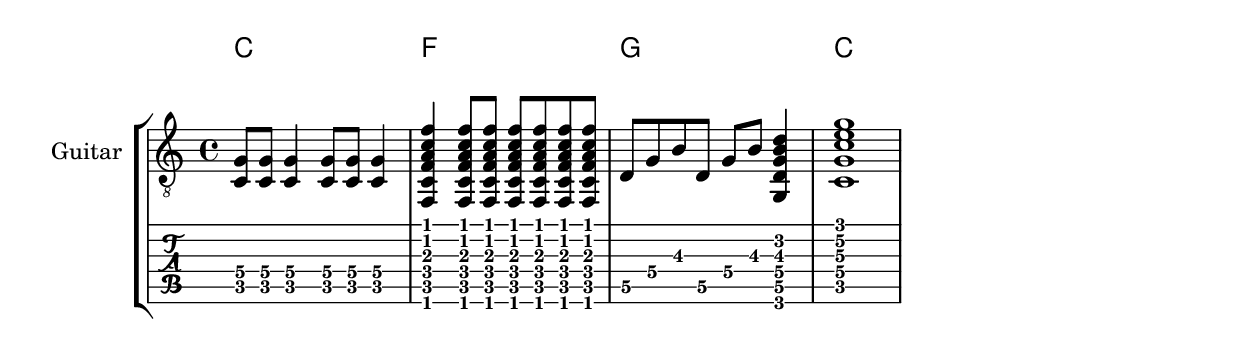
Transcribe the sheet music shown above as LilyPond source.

%%% 弾き語り用TAB譜のテンプレート2

\language "english"		% 言語設定(英語)
\include "predefined-guitar-fretboards.ly"
\version "2.18.2"

%%ヘッダー
\header {                       
}

%% ボーカル
vocal =  \relative c' {

}

%% 歌詞
lyric = \lyricmode {
　1 　1 　1 　1 
}

\storePredefinedDiagram #default-fret-table
                        \chordmode { c'' }
                        #guitar-tuning
                        #(offset-fret 2 (chord-shape 'bes guitar-tuning))
\storePredefinedDiagram #default-fret-table
                        \chordmode { d'' }
                        #guitar-tuning
                        #(offset-fret 4 (chord-shape 'bes guitar-tuning))

%% コードとダイアグラム用
chord = \chordmode {
c1 f1 g1 c1 
}

%% ギター(コードを表示したい音符に^""でできる)
guitar = {
\key c \major
  \time 4/4
<c\5 g\4>8 <c\5 g\4>8 <c\5 g\4>4 <c\5 g\4>8 <c\5 g\4>8 <c\5 g\4>4 
<f,\6 c\5 f\4 a\3 c'\2 f'\1>4 <f,\6 c\5 f\4 a\3 c'\2 f'\1>8 <f,\6 c\5 f\4 a\3 c'\2 f'\1>8 <f,\6 c\5 f\4 a\3 c'\2 f'\1>8 <f,\6 c\5 f\4 a\3 c'\2 f'\1>8 <f,\6 c\5 f\4 a\3 c'\2 f'\1>8 <f,\6 c\5 f\4 a\3 c'\2 f'\1>8 
<d\5>8 <g\4>8 <b\3>8 <d\5>8 <g\4>8 <b\3>8 <g,\6 d\5 g\4 b\3 d'\2>4 
<c\5 g\4 c'\3 e'\2 g'\1>1 

}

%% 楽譜全体
\score {
  <<
    
    % %% ボーカル
    % \context Staff = "1" \with { instrumentName = "Vocal" } { % 男声の場合 \clef "G_8" を加える
    %   \scoredefault
    %   \vocal
    % }
    % %%歌詞
    % \addlyrics {
    %   \lyric
    % }

    \context ChordNames = "1" {
	\chord
    }

    % ギターダイアグラム表示
    \context FretBoards = "2" {
	% \chord
    }
    
    %%ギター
    \context StaffGroup <<
      \context Staff = "3" \with { instrumentName = "Guitar" \clef "G_8" } {
	\guitar
      }

      \context TabStaff = "4" {
	\guitar
      }
    >>

    \context Lyrics = "5" {
      \lyric
    }
    
  >>
  \layout {			% 弦番号指示を削除
    \context { \Voice
	       \remove New_fingering_engraver
	     }
  }  
}